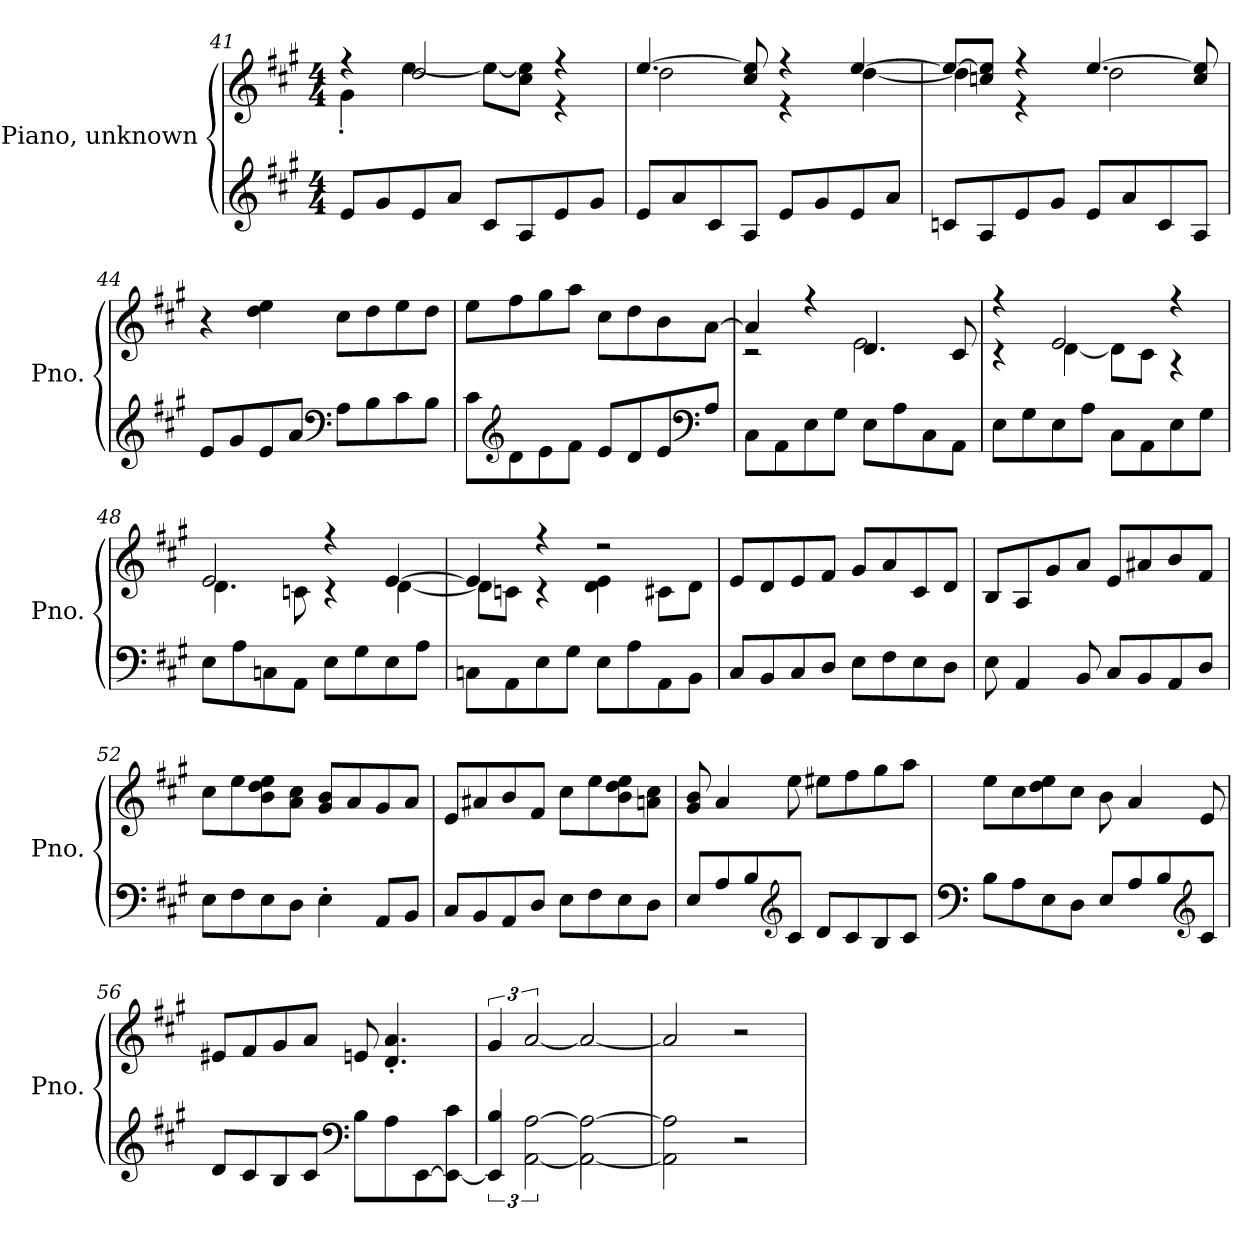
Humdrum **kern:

**kern	**kern
*part1	*part1
*staff2	*staff1
*I"Piano, unknown	*
*I'Pno.	*
*clefG2	*clefG2
*k[f#c#g#]	*k[f#c#g#]
*M4/4	*M4/4
=41	=41
*	*^
8e/L	4r	4g#'\
8g#/	.	.
8e/	2dd/	[4ee\
8a/J	.	.
8c#/L	.	8ee\L_
8A/	.	8cc#\ 8ee\]J
8e/	4r	4r
8g#/J	.	.
!!LO:PB:g=z	!!
=42	=42	=42
8e/L	[4.ee/	2dd\
8a/	.	.
8c#/	.	.
8A/J	8cc#/ 8ee/]	.
8e/L	4r	4r
8g#/	.	.
8e/	[4ee/	[4dd\
8a/J	.	.
=43	=43	=43
8cn/L	8ee/L_	4dd\]
8A/	8ccn/ 8ee/]J	.
8e/	4r	4r
8g#/J	.	.
8e/L	[4.ee/	2dd\
8a/	.	.
8c/	.	.
8A/J	8cc/ 8ee/]	.
*	*v	*v
=44	=44
8e/L	4r
8g#/	.
8e/	4dd\ 4ee\
8a/J	.
*clefF4	*
8A\L	8cc#\L
8B\	8dd\
8c#\	8ee\
8B\J	8dd\J
=45	=45
8c#\L	8ee\L
*clefG2	*
8d\	8ff#\
8e\	8gg#\
8f#\J	8aa\J
8e/L	8cc#\L
8d/	8dd\
8e/	8b\
*clefF4	*
8A/J	[8a\J
!!LO:LB:g=z
=46	=46
*	*^
8C#\L	4a/]	2r
8AA\	.	.
8E\	4r	.
8G#\J	.	.
8E\L	4.d/	2e\
8A\	.	.
8C#\	.	.
8AA\J	8c#/	.
=47	=47	=47
8E\L	4r	4r
8G#\	.	.
8E\	2e/	[4d\
8A\J	.	.
8C#\L	.	8d\L]
8AA\	.	8c#\J
8E\	4r	4r
8G#\J	.	.
=48	=48	=48
8E\L	2e/	4.d\
8A\	.	.
8Cn\	.	.
8AA\J	.	8cn\
8E\L	4r	4r
8G#\	.	.
8E\	[4e/	[4d\
8A\J	.	.
=49	=49	=49
8Cn\L	4e/]	8d\L]
8AA\	.	8cn\J
8E\	4r	4r
8G#\J	.	.
8E\L	2r	4d\ 4e\
8A\	.	.
8AA\	.	8c#X\L
8BB\J	.	8d\J
*	*v	*v
!!LO:LB:g=z
=50	=50
8C#/L	8e/L
8BB/	8d/
8C#/	8e/
8D/J	8f#/J
8E\L	8g#/L
8F#\	8a/
8E\	8c#/
8D\J	8d/J
=51	=51
8E\	8B/L
4AA/	8A/
.	8g#/
8BB/	8a/J
8C#/L	8e/L
8BB/	8a#X/
8AA/	8b/
8D/J	8f#/J
=52	=52
8E\L	8cc#\L
8F#\	8ee\
8E\	8b\ 8dd\ 8ee\
8D\J	8a\ 8cc#\J
4E'\	8g#/ 8b/L
.	8a/
8AA/L	8g#/
8BB/J	8a/J
=53	=53
8C#/L	8e/L
8BB/	8a#X/
8AA/	8b/
8D/J	8f#/J
8E\L	8cc#\L
8F#\	8ee\
8E\	8b\ 8dd\ 8ee\
8D\J	8an\ 8cc#\J
!!LO:LB:g=z
=54	=54
8E/L	8g#/ 8b/
8A/	4a/
8B/	.
*clefG2	*
8c#/J	8ee\
8d/L	8ee#X\L
8c#/	8ff#\
8B/	8gg#\
8c#/J	8aa\J
=55	=55
*clefF4	*
8B\L	8ee\L
8A\	8cc#\
8E\	8dd\ 8ee\
8D\J	8cc#\J
8E/L	8b\
8A/	4a/
8B/	.
*clefG2	*
8c#/J	8e/
=56	=56
8d/L	8e#X/L
8c#/	8f#/
8B/	8g#/
8c#/J	8a/J
*clefF4	*
8B\L	8en/
8A\	4.d/' 4.a/'
[8EE\	.
8EE\_ 8c#\J	.
=57	=57
6EE/] 6B/	6g#/
[3AA\ [3A\	[3a/
2AA\_ 2A\_	2a/_
!!LO:LB:g=z
=58	=58
2AA\] 2A\]	2a/]
2r	2r
=	=
*-	*-
